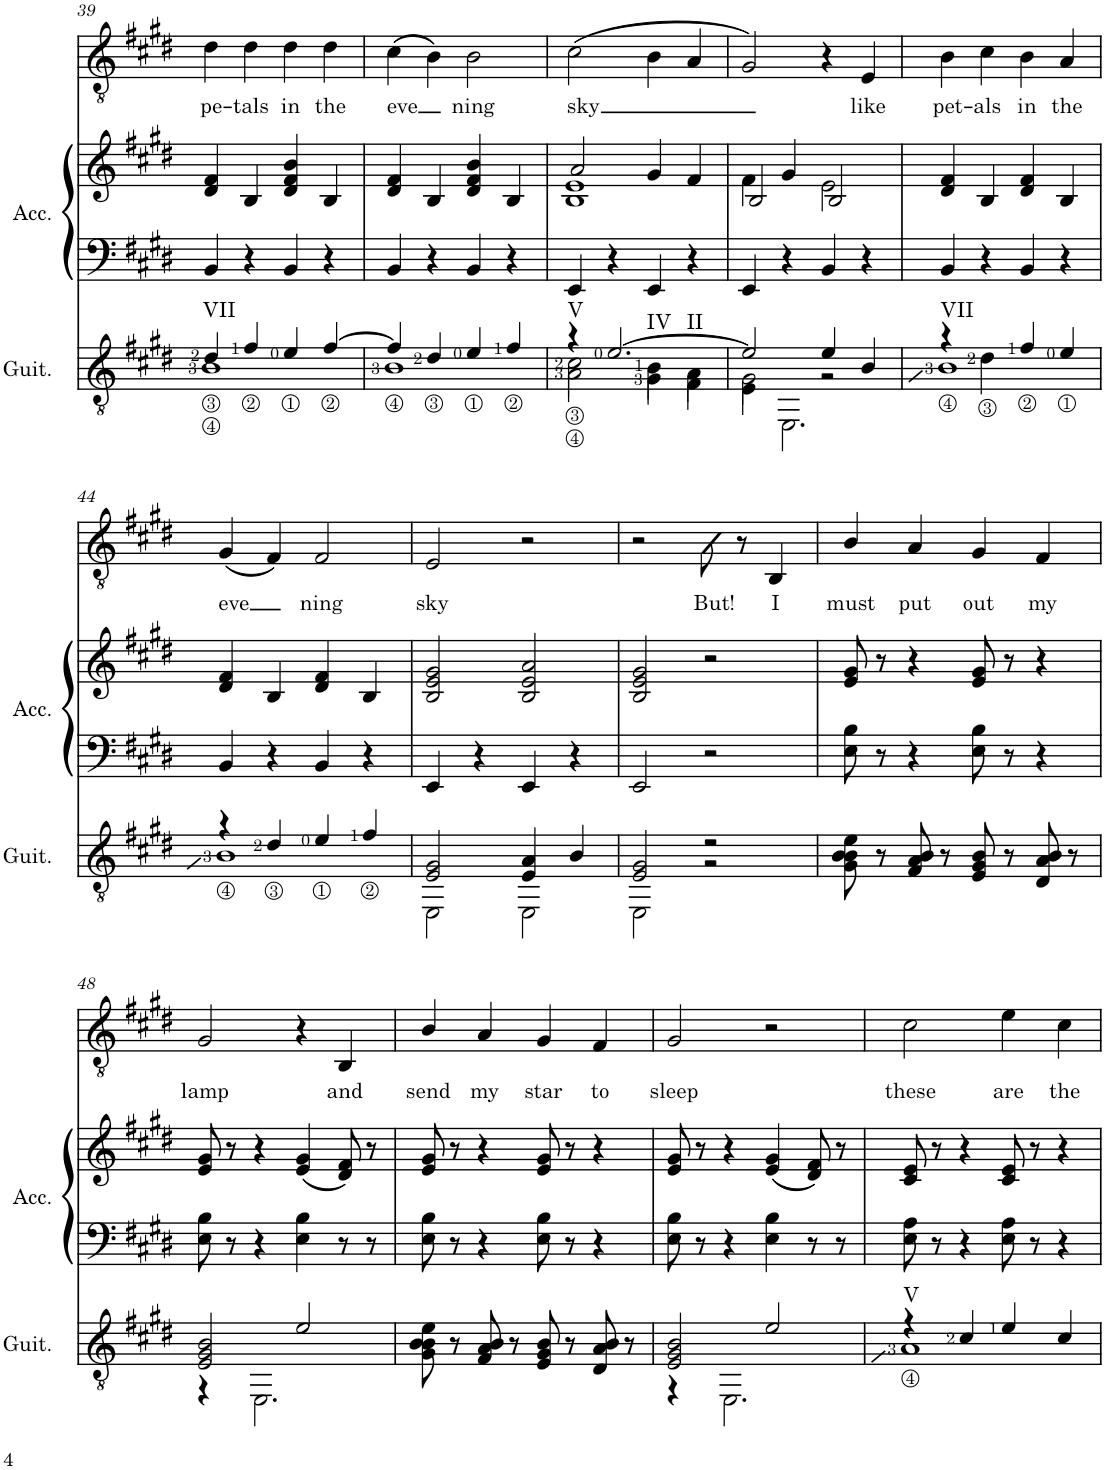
**kern	**kern	**kern	**kern	**text
*part3	*part2	*part2	*part1	*part1
*staff4	*staff3	*staff2	*staff1	*staff1
*I"Guitar	*I"Accordion	*	*I"Voice 1	*
*I'Guit.	*I'Acc.	*	*	*
!!LO:PB:g=z
*clefGv2	*clefF4	*clefG2	*clefGv2	*
*k[f#c#g#d#]	*k[f#c#g#d#]	*k[f#c#g#d#]	*k[f#c#g#d#]	*
*E:	*E:	*E:	*E:	*
*M4/4	*M4/4	*M4/4	*M4/4	*
=39	=39	=39	=39	=39
*^	*	*	*	*
!LO:TX:a:t=VII	!	!	!	!	!
!	!	!	!	!	!LO:LY:b
4d#</	1B	4BB/	4d#/ 4f#/	4d#\	pe-
!	!	!	!	!	!LO:LY:b
4f#</	.	4r	4B/	4d#\	-tals
!	!	!	!	!	!LO:LY:b
4e</	.	4BB/	4d#/ 4f#/ 4b/	4d#\	in
!	!	!	!	!	!LO:LY:b
[4f#</	.	4r	4B/	4d#\	the
=40	=40	=40	=40	=40	=40
!	!	!	!	!	!LO:LY:b
4f#/]	1B	4BB/	4d#/ 4f#/	(4c#\	eve
4d#</	.	4r	4B/	4B\)	.
!	!	!	!	!	!LO:LY:b
4e</	.	4BB/	4d#/ 4f#/ 4b/	2B\	ning
4f#</	.	4r	4B/	.	.
=41	=41	=41	=41	=41	=41
*	*^	*	*^	*	*
!LO:TX:a:t=V	!	!	!	!	!	!	!
!	!	!	!	!	!	!	!LO:LY:b
4r	2c#\	2A\	4EE/	1B 1e	2a/	(2c#\	sky
[2.e/	.	.	4r	.	.	.	.
!	!LO:TX:a:t=IV	!	!	!	!	!	!
.	4B\	4G#\	4EE/	.	4g#/	4B\	.
!	!LO:TX:a:t=II	!	!	!	!	!	!
.	4A\	4F#\	4r	.	4f#/	4A/	.
=42	=42	=42	=42	=42	=42	=42	=42
2e/]	2G#\	4E\	4EE/	2B/	4f#\	2G#/)	.
.	.	2.EE\	4r	.	4g#/	.	.
4e/	2r	.	4BB/	2B/	2e\	4r	.
!	!	!	!	!	!	!	!LO:LY:b
4B/	.	.	4r	.	.	4E/	like
*	*v	*v	*	*v	*v	*	*
=43	=43	=43	=43	=43	=43
!LO:TX:a:t=VII	!	!	!	!	!
!	!	!	!	!	!LO:LY:b
4r	1B	4BB/	4d#/ 4f#/	4B\	pet-
!	!	!	!	!	!LO:LY:b
4d#\	.	4r	4B/	4c#\	-als
!	!	!	!	!	!LO:LY:b
4f#</	.	4BB/	4d#/ 4f#/	4B\	in
!	!	!	!	!	!LO:LY:b
4e</	.	4r	4B/	4A/	the
!!LO:LB:g=z
=44	=44	=44	=44	=44	=44
!	!	!	!	!	!LO:LY:b
4r	1B	4BB/	4d#/ 4f#/	(4G#/	eve
4d#</	.	4r	4B/	4F#/)	.
!	!	!	!	!	!LO:LY:b
4e</	.	4BB/	4d#/ 4f#/	2F#/	ning
4f#</	.	4r	4B/	.	.
=45	=45	=45	=45	=45	=45
!	!	!	!	!	!LO:LY:b
2E/ 2G#/	2EE\	4EE/	2B/ 2e/ 2g#/	2E/	sky
.	.	4r	.	.	.
4E/ 4A/	2EE\	4EE/	2B/ 2e/ 2a/	2r	.
4B/	.	4r	.	.	.
=46	=46	=46	=46	=46	=46
2E/ 2G#/	2EE\	2EE/	2B/ 2e/ 2g#/	2r	.
!	!	!	!	!	!LO:LY:b
2r	2r	2r	2r	8E\	But!
.	.	.	.	8r	.
!	!	!	!	!	!LO:LY:b
.	.	.	.	4BB/	I
*v	*v	*	*	*	*
=47	=47	=47	=47	=47
!	!	!	!	!LO:LY:b
8G#\ 8B\ 8B\ 8e\	8E\ 8B\	8e/ 8g#/	4B/	must
8r	8r	8r	.	.
!	!	!	!	!LO:LY:b
8F#/ 8A/ 8B/	4r	4r	4A/	put
8r	.	.	.	.
!	!	!	!	!LO:LY:b
8E/ 8G#/ 8B/	8E\ 8B\	8e/ 8g#/	4G#/	out
8r	8r	8r	.	.
!	!	!	!	!LO:LY:b
8D#/ 8A/ 8B/	4r	4r	4F#/	my
8r	.	.	.	.
!!LO:LB:g=z
=48	=48	=48	=48	=48
*^	*	*	*	*
!	!	!	!	!	!LO:LY:b
2E/ 2G#/ 2B/	4r	8E\ 8B\	8e/ 8g#/	2G#/	lamp
.	.	8r	8r	.	.
.	2.EE\	4r	4r	.	.
2e/	.	4E\ 4B\	(4e/ 4g#/	4r	.
!	!	!	!	!	!LO:LY:b
.	.	8r	8d#/ 8f#/)	4BB/	and
.	.	8r	8r	.	.
*v	*v	*	*	*	*
=49	=49	=49	=49	=49
!	!	!	!	!LO:LY:b
8G#\ 8B\ 8B\ 8e\	8E\ 8B\	8e/ 8g#/	4B/	send
8r	8r	8r	.	.
!	!	!	!	!LO:LY:b
8F#/ 8A/ 8B/	4r	4r	4A/	my
8r	.	.	.	.
!	!	!	!	!LO:LY:b
8E/ 8G#/ 8B/	8E\ 8B\	8e/ 8g#/	4G#/	star
8r	8r	8r	.	.
!	!	!	!	!LO:LY:b
8D#/ 8A/ 8B/	4r	4r	4F#/	to
8r	.	.	.	.
=50	=50	=50	=50	=50
*^	*	*	*	*
!	!	!	!	!	!LO:LY:b
2E/ 2G#/ 2B/	4r	8E\ 8B\	8e/ 8g#/	2G#/	sleep
.	.	8r	8r	.	.
.	2.EE\	4r	4r	.	.
2e/	.	4E\ 4B\	(4e/ 4g#/	2r	.
.	.	8r	8d#/ 8f#/)	.	.
.	.	8r	8r	.	.
=51	=51	=51	=51	=51	=51
!LO:TX:a:t=V	!	!	!	!	!
!	!	!	!	!	!LO:LY:b
4r	1A	8E\ 8A\	8c#/ 8e/	2c#\	these
.	.	8r	8r	.	.
4c#/	.	4r	4r	.	.
!	!	!	!	!	!LO:LY:b
4e/	.	8E\ 8A\	8c#/ 8e/	4e\	are
.	.	8r	8r	.	.
!	!	!	!	!	!LO:LY:b
4c#/	.	4r	4r	4c#\	the
*v	*v	*	*	*	*
=	=	=	=	=
*-	*-	*-	*-	*-
